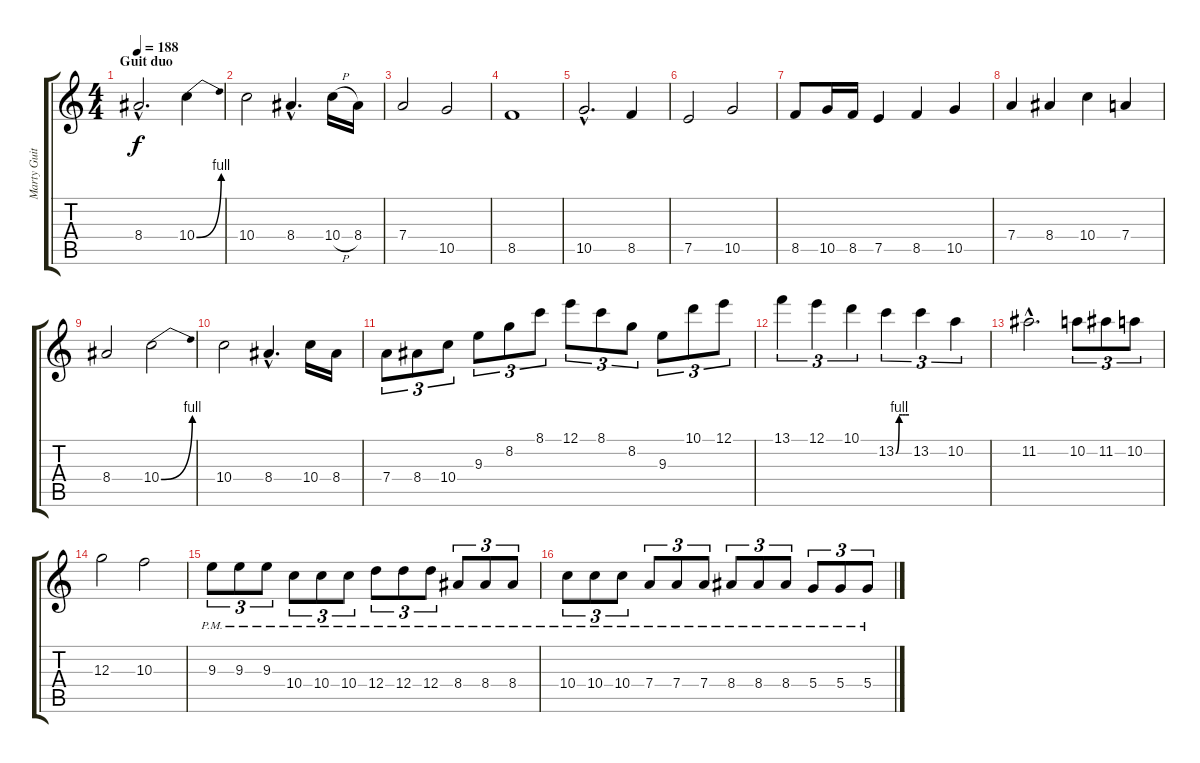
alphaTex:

\track ("Marty Guitar" "Marty Guit") {instrument overdrivenguitar}
\staff {score tabs}
\tuning (E4 B3 G3 D3 A2 E2) {hide}
\ts (4 4)
\section ("" "Guit duo")
\tempo 188
\clef g2
\ks c
8.4{hac}.2{d dy f} 10.4{be (bend 0 0 60 4)}.4 |
10.4.2 8.4{hac}.4{d} 10.4{h}.16 8.4.16 |
7.4.2 10.5.2 |
8.5.1 |
10.5{hac}.2{d} 8.5.4 |
7.5.2 10.5.2 |
8.5.8 10.5.16 8.5.16 7.5.4 8.5.4 10.5.4 |
7.4.4 8.4.4 10.4.4 7.4.4 |
8.4.2 10.4{be (bend 0 0 60 4)}.2 |
10.4.2 8.4{hac}.4{d} 10.4.16 8.4.16 |
7.4.8{tu (3 2)} 8.4.8{tu (3 2)} 10.4.8{tu (3 2)} 9.3.8{tu (3 2)} 8.2.8{tu (3 2)} 8.1.8{tu (3 2)} 12.1.8{tu (3 2)} 8.1.8{tu (3 2)} 8.2.8{tu (3 2)} 9.3.8{tu (3 2)} 10.1.8{tu (3 2)} 12.1.8{tu (3 2)} |
13.1.4{tu (3 2)} 12.1.4{tu (3 2)} 10.1.4{tu (3 2)} 13.2{be (custom 0 0 15 4 30 4 45 4 60 4)}.4{tu (3 2)} 13.2.4{tu (3 2)} 10.2.4{tu (3 2)} |
11.2{hac}.2{d} 10.2.8{tu (3 2)} 11.2.8{tu (3 2)} 10.2.8{tu (3 2)} |
12.3.2 10.3.2 |
9.3{pm}.8{tu (3 2)} 9.3{pm}.8{tu (3 2)} 9.3{pm}.8{tu (3 2)} 10.4{pm}.8{tu (3 2)} 10.4{pm}.8{tu (3 2)} 10.4{pm}.8{tu (3 2)} 12.4{pm}.8{tu (3 2)} 12.4{pm}.8{tu (3 2)} 12.4{pm}.8{tu (3 2)} 8.4{pm}.8{tu (3 2)} 8.4{pm}.8{tu (3 2)} 8.4{pm}.8{tu (3 2)} |
10.4{pm}.8{tu (3 2)} 10.4{pm}.8{tu (3 2)} 10.4{pm}.8{tu (3 2)} 7.4{pm}.8{tu (3 2)} 7.4{pm}.8{tu (3 2)} 7.4{pm}.8{tu (3 2)} 8.4{pm}.8{tu (3 2)} 8.4{pm}.8{tu (3 2)} 8.4{pm}.8{tu (3 2)} 5.4{pm}.8{tu (3 2)} 5.4{pm}.8{tu (3 2)} 5.4{pm}.8{tu (3 2)}
